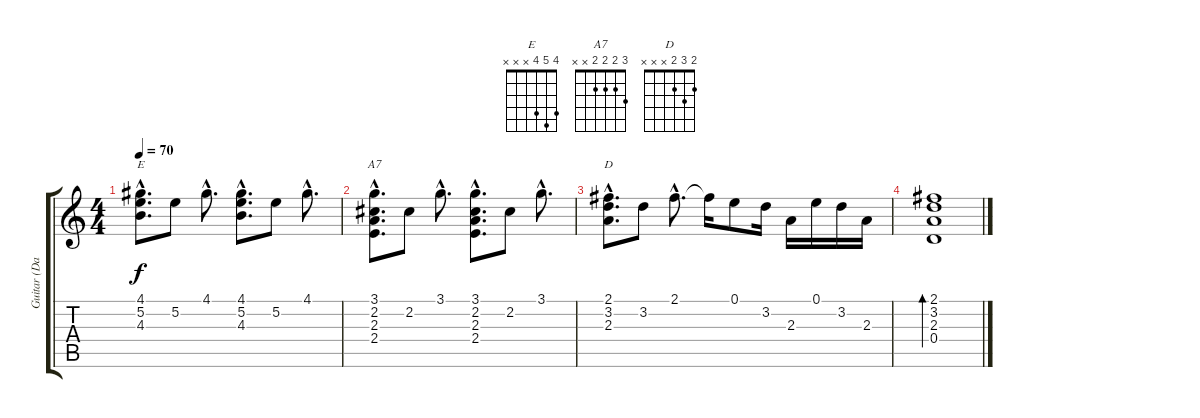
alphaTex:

\track ("Guitar (David Gilmour)" "Guitar (Da") {instrument overdrivenguitar}
\staff {score tabs}
\tuning (E4 B3 G3 D3 A2 E2) {hide}
\chord ("E" 4 5 4 x x x)
\chord ("A7" 3 2 2 2 x x)
\chord ("D" 2 3 2 x x x)
\ts (4 4)
\tempo 70
\clef g2
\ks c
(4.1{hac} 5.2{hac} 4.3{hac}).8{d ch "E" dy f} 5.2.8 4.1{hac}.8{d} (4.1{hac} 5.2{hac} 4.3{hac}).8{d} 5.2.8 4.1{hac}.8{d} |
(3.1{hac} 2.2{hac} 2.3{hac} 2.4{hac}).8{d ch "A7"} 2.2.8 3.1{hac}.8{d} (3.1{hac} 2.2{hac} 2.3{hac} 2.4{hac}).8{d} 2.2.8 3.1{hac}.8{d} |
(2.1{hac} 3.2{hac} 2.3{hac}).8{d ch "D"} 3.2.8 2.1{hac}.8{d} 2.1{t}.16 0.1.8 3.2.16 2.3.16 0.1.16 3.2.16 2.3.16 |
(2.1 3.2 2.3 0.4).1{bd 480}
